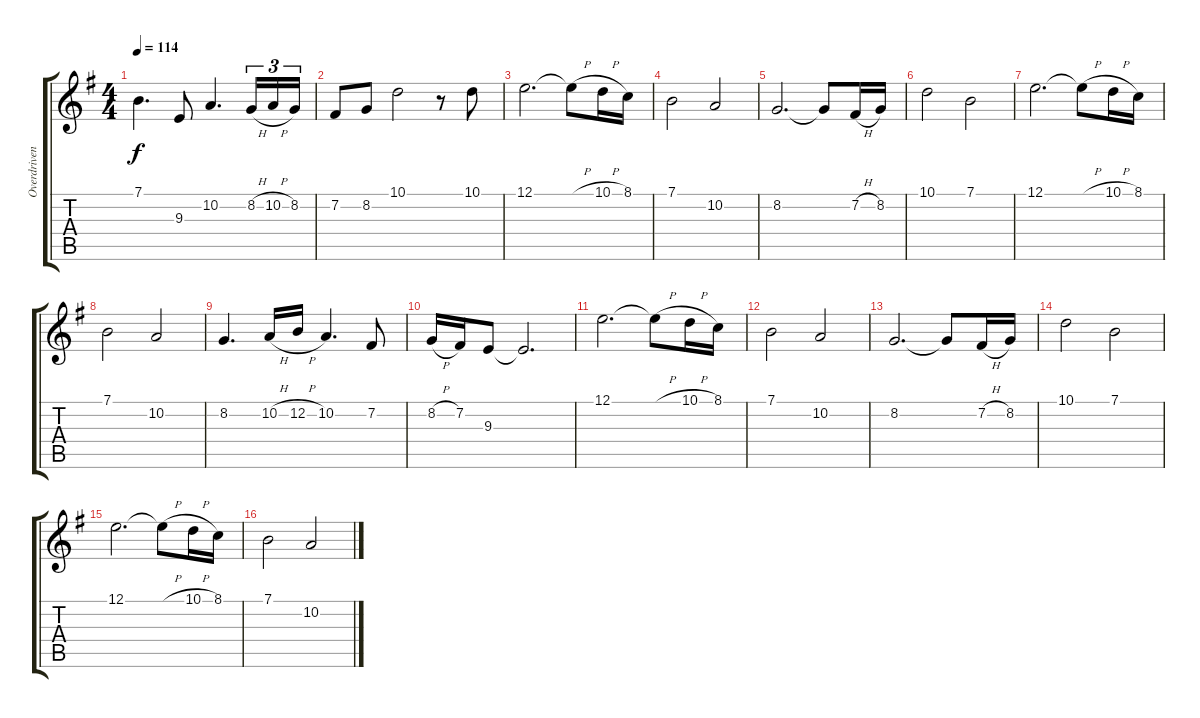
\track ("Overdriven" "Overdriven") {instrument piccolo}
\staff {score tabs}
\tuning (E4 B3 G3 D3 A2 E2) {hide}
\ts (4 4)
\tempo 114
\clef g2
\ks g
7.1.4{d dy f} 9.3.8 10.2.4{d} 8.2{h}.16{tu (3 2)} 10.2{h}.16{tu (3 2)} 8.2.16{tu (3 2)} |
7.2.8 8.2.8 10.1.2 r.8 10.1.8 |
12.1.2{d} 12.1{h t}.8 10.1{h}.16 8.1.16 |
7.1.2 10.2.2 |
8.2.2{d} 8.2{t}.8 7.2{h}.16 8.2.16 |
10.1.2 7.1.2 |
12.1.2{d} 12.1{h t}.8 10.1{h}.16 8.1.16 |
7.1.2 10.2.2 |
8.2.4{d} 10.2{h}.16 12.2{h}.16 10.2.4{d} 7.2.8 |
8.2{h}.16 7.2.16 9.3.8 9.3{t}.2{d} |
12.1.2{d} 12.1{h t}.8 10.1{h}.16 8.1.16 |
7.1.2 10.2.2 |
8.2.2{d} 8.2{t}.8 7.2{h}.16 8.2.16 |
10.1.2 7.1.2 |
12.1.2{d} 12.1{h t}.8 10.1{h}.16 8.1.16 |
7.1.2 10.2.2
